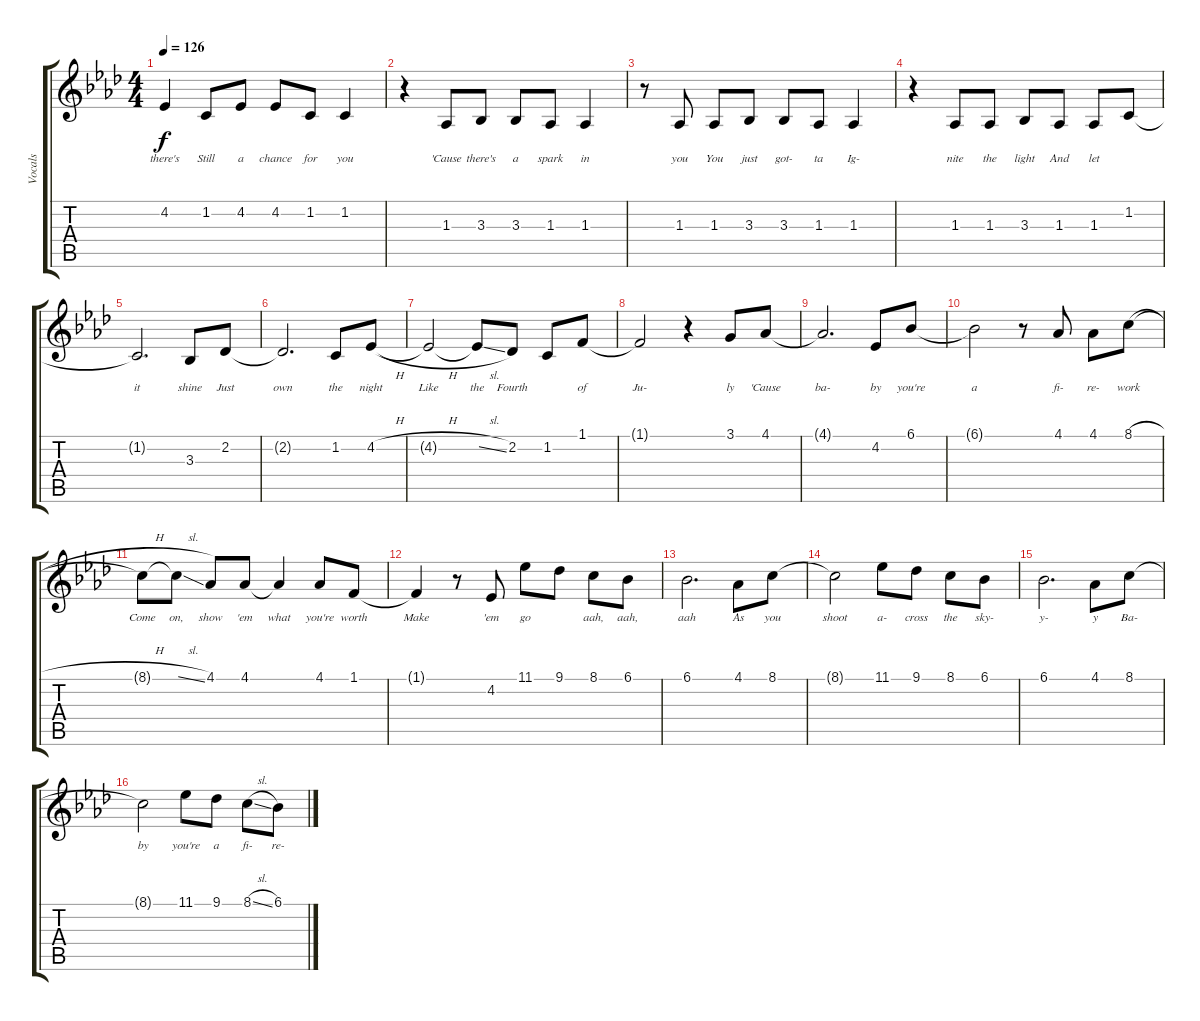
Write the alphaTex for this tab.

\track ("Vocals" "Vocals") {instrument altosax}
\staff {score tabs}
\tuning (E4 B3 G3 D3 A2 E2) {hide}
\ts (4 4)
\tempo 126
\clef g2
\ks ab
4.2{t}.4{lyrics (0 "there's") lyrics (1 "") lyrics (2 "") lyrics (3 "") lyrics (4 "") dy f} 1.2.8{lyrics (0 "Still") lyrics (1 "") lyrics (2 "") lyrics (3 "") lyrics (4 "")} 4.2.8{lyrics (0 "a") lyrics (1 "") lyrics (2 "") lyrics (3 "") lyrics (4 "")} 4.2.8{lyrics (0 "chance") lyrics (1 "") lyrics (2 "") lyrics (3 "") lyrics (4 "")} 1.2.8{lyrics (0 "for") lyrics (1 "") lyrics (2 "") lyrics (3 "") lyrics (4 "")} 1.2.4{lyrics (0 "you") lyrics (1 "") lyrics (2 "") lyrics (3 "") lyrics (4 "")} |
r.4 1.3.8{lyrics (0 "'Cause") lyrics (1 "") lyrics (2 "") lyrics (3 "") lyrics (4 "")} 3.3.8{lyrics (0 "there's") lyrics (1 "") lyrics (2 "") lyrics (3 "") lyrics (4 "")} 3.3.8{lyrics (0 "a") lyrics (1 "") lyrics (2 "") lyrics (3 "") lyrics (4 "")} 1.3.8{lyrics (0 "spark") lyrics (1 "") lyrics (2 "") lyrics (3 "") lyrics (4 "")} 1.3.4{lyrics (0 "in") lyrics (1 "") lyrics (2 "") lyrics (3 "") lyrics (4 "")} |
r.8 1.3.8{lyrics (0 "you") lyrics (1 "") lyrics (2 "") lyrics (3 "") lyrics (4 "")} 1.3.8{lyrics (0 "You") lyrics (1 "") lyrics (2 "") lyrics (3 "") lyrics (4 "")} 3.3.8{lyrics (0 "just") lyrics (1 "") lyrics (2 "") lyrics (3 "") lyrics (4 "")} 3.3.8{lyrics (0 "got-") lyrics (1 "") lyrics (2 "") lyrics (3 "") lyrics (4 "")} 1.3.8{lyrics (0 "ta") lyrics (1 "") lyrics (2 "") lyrics (3 "") lyrics (4 "")} 1.3.4{lyrics (0 "Ig-") lyrics (1 "") lyrics (2 "") lyrics (3 "") lyrics (4 "")} |
r.4 1.3.8{lyrics (0 "nite") lyrics (1 "") lyrics (2 "") lyrics (3 "") lyrics (4 "")} 1.3.8{lyrics (0 "the") lyrics (1 "") lyrics (2 "") lyrics (3 "") lyrics (4 "")} 3.3.8{lyrics (0 "light") lyrics (1 "") lyrics (2 "") lyrics (3 "") lyrics (4 "")} 1.3.8{lyrics (0 "And") lyrics (1 "") lyrics (2 "") lyrics (3 "") lyrics (4 "")} 1.3.8{lyrics (0 "let") lyrics (1 "") lyrics (2 "") lyrics (3 "") lyrics (4 "")} 1.2.8{lyrics (0 "") lyrics (1 "") lyrics (2 "") lyrics (3 "") lyrics (4 "")} |
1.2{t}.2{d lyrics (0 "it") lyrics (1 "") lyrics (2 "") lyrics (3 "") lyrics (4 "")} 3.3.8{lyrics (0 "shine") lyrics (1 "") lyrics (2 "") lyrics (3 "") lyrics (4 "")} 2.2.8{lyrics (0 "Just") lyrics (1 "") lyrics (2 "") lyrics (3 "") lyrics (4 "")} |
2.2{t}.2{d lyrics (0 "own") lyrics (1 "") lyrics (2 "") lyrics (3 "") lyrics (4 "")} 1.2.8{lyrics (0 "the") lyrics (1 "") lyrics (2 "") lyrics (3 "") lyrics (4 "")} 4.2{h}.8{lyrics (0 "night") lyrics (1 "") lyrics (2 "") lyrics (3 "") lyrics (4 "")} |
4.2{h t}.2{lyrics (0 "Like") lyrics (1 "") lyrics (2 "") lyrics (3 "") lyrics (4 "")} 4.2{sl t}.8{lyrics (0 "the") lyrics (1 "") lyrics (2 "") lyrics (3 "") lyrics (4 "")} 2.2.8{lyrics (0 "Fourth") lyrics (1 "") lyrics (2 "") lyrics (3 "") lyrics (4 "")} 1.2.8{lyrics (0 "") lyrics (1 "") lyrics (2 "") lyrics (3 "") lyrics (4 "")} 1.1.8{lyrics (0 "of") lyrics (1 "") lyrics (2 "") lyrics (3 "") lyrics (4 "")} |
1.1{t}.2{lyrics (0 "Ju-") lyrics (1 "") lyrics (2 "") lyrics (3 "") lyrics (4 "")} r.4 3.1.8{lyrics (0 "ly") lyrics (1 "") lyrics (2 "") lyrics (3 "") lyrics (4 "")} 4.1.8{lyrics (0 "'Cause") lyrics (1 "") lyrics (2 "") lyrics (3 "") lyrics (4 "")} |
4.1{t}.2{d lyrics (0 "ba-") lyrics (1 "") lyrics (2 "") lyrics (3 "") lyrics (4 "")} 4.2.8{lyrics (0 "by") lyrics (1 "") lyrics (2 "") lyrics (3 "") lyrics (4 "")} 6.1.8{lyrics (0 "you're") lyrics (1 "") lyrics (2 "") lyrics (3 "") lyrics (4 "")} |
6.1{t}.2{lyrics (0 "a") lyrics (1 "") lyrics (2 "") lyrics (3 "") lyrics (4 "")} r.8 4.1.8{lyrics (0 "fi-") lyrics (1 "") lyrics (2 "") lyrics (3 "") lyrics (4 "")} 4.1.8{lyrics (0 "re-") lyrics (1 "") lyrics (2 "") lyrics (3 "") lyrics (4 "")} 8.1{h}.8{lyrics (0 "work") lyrics (1 "") lyrics (2 "") lyrics (3 "") lyrics (4 "")} |
8.1{h t}.8{lyrics (0 "Come") lyrics (1 "") lyrics (2 "") lyrics (3 "") lyrics (4 "")} 8.1{sl t}.8{lyrics (0 "on,") lyrics (1 "") lyrics (2 "") lyrics (3 "") lyrics (4 "")} 4.1.8{lyrics (0 "show") lyrics (1 "") lyrics (2 "") lyrics (3 "") lyrics (4 "")} 4.1.8{lyrics (0 "'em") lyrics (1 "") lyrics (2 "") lyrics (3 "") lyrics (4 "")} 4.1{t}.4{lyrics (0 "what") lyrics (1 "") lyrics (2 "") lyrics (3 "") lyrics (4 "")} 4.1.8{lyrics (0 "you're") lyrics (1 "") lyrics (2 "") lyrics (3 "") lyrics (4 "")} 1.1.8{lyrics (0 "worth") lyrics (1 "") lyrics (2 "") lyrics (3 "") lyrics (4 "")} |
1.1{t}.4{lyrics (0 "Make") lyrics (1 "") lyrics (2 "") lyrics (3 "") lyrics (4 "")} r.8 4.2.8{lyrics (0 "'em") lyrics (1 "") lyrics (2 "") lyrics (3 "") lyrics (4 "")} 11.1.8{lyrics (0 "go") lyrics (1 "") lyrics (2 "") lyrics (3 "") lyrics (4 "")} 9.1.8{lyrics (0 "") lyrics (1 "") lyrics (2 "") lyrics (3 "") lyrics (4 "")} 8.1.8{lyrics (0 "aah,") lyrics (1 "") lyrics (2 "") lyrics (3 "") lyrics (4 "")} 6.1.8{lyrics (0 "aah,") lyrics (1 "") lyrics (2 "") lyrics (3 "") lyrics (4 "")} |
6.1.2{d lyrics (0 "aah") lyrics (1 "") lyrics (2 "") lyrics (3 "") lyrics (4 "")} 4.1.8{lyrics (0 "As") lyrics (1 "") lyrics (2 "") lyrics (3 "") lyrics (4 "")} 8.1.8{lyrics (0 "you") lyrics (1 "") lyrics (2 "") lyrics (3 "") lyrics (4 "")} |
8.1{t}.2{lyrics (0 "shoot") lyrics (1 "") lyrics (2 "") lyrics (3 "") lyrics (4 "")} 11.1.8{lyrics (0 "a-") lyrics (1 "") lyrics (2 "") lyrics (3 "") lyrics (4 "")} 9.1.8{lyrics (0 "cross") lyrics (1 "") lyrics (2 "") lyrics (3 "") lyrics (4 "")} 8.1.8{lyrics (0 "the") lyrics (1 "") lyrics (2 "") lyrics (3 "") lyrics (4 "")} 6.1.8{lyrics (0 "sky-") lyrics (1 "") lyrics (2 "") lyrics (3 "") lyrics (4 "")} |
6.1.2{d lyrics (0 "y-") lyrics (1 "") lyrics (2 "") lyrics (3 "") lyrics (4 "")} 4.1.8{lyrics (0 "y") lyrics (1 "") lyrics (2 "") lyrics (3 "") lyrics (4 "")} 8.1.8{lyrics (0 "Ba-") lyrics (1 "") lyrics (2 "") lyrics (3 "") lyrics (4 "")} |
8.1{t}.2{lyrics (0 "by") lyrics (1 "") lyrics (2 "") lyrics (3 "") lyrics (4 "")} 11.1.8{lyrics (0 "you're") lyrics (1 "") lyrics (2 "") lyrics (3 "") lyrics (4 "")} 9.1.8{lyrics (0 "a") lyrics (1 "") lyrics (2 "") lyrics (3 "") lyrics (4 "")} 8.1{sl}.8{lyrics (0 "fi-") lyrics (1 "") lyrics (2 "") lyrics (3 "") lyrics (4 "")} 6.1.8{lyrics (0 "re-") lyrics (1 "") lyrics (2 "") lyrics (3 "") lyrics (4 "")}
